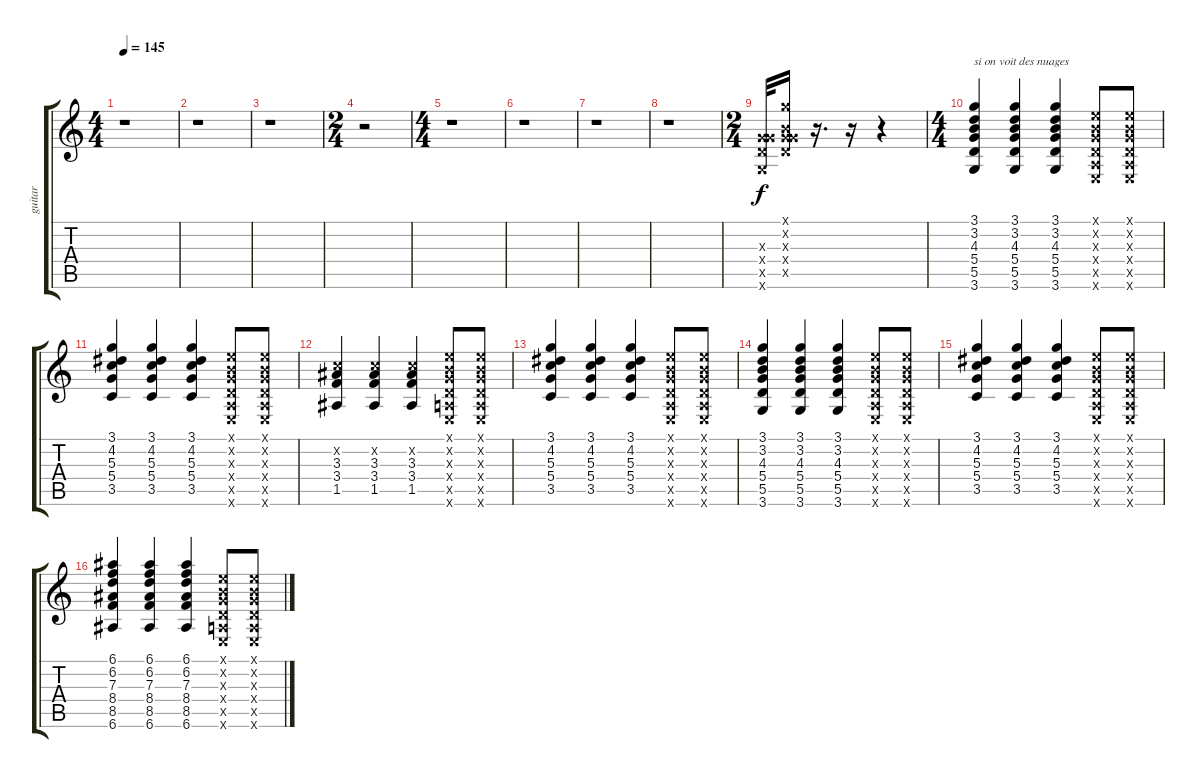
\track ("guitar" "guitar") {instrument acousticguitarsteel}
\staff {score tabs}
\tuning (E4 B3 G3 D3 A2 E2) {hide}
\ts (4 4)
\tempo 145
\clef g2
\ks c
r.1{dy f instrument acousticguitarsteel} |
r.1 |
r.1 |
\ts (2 4)
r.2 |
\ts (4 4)
r.1 |
r.1 |
r.1 |
r.1 |
\ts (2 4)
(0.3{x} 5.4{x} 5.5{x} 3.6{x}).32 (3.1{x} 0.2{x} 0.3{x} 5.4{x} 5.5{x}).16 r.16{d} r.16 r.4 |
\ts (4 4)
(3.1 3.2 4.3 5.4 5.5 3.6).4{txt "si on voit des nuages"} (3.1 3.2 4.3 5.4 5.5 3.6).4 (3.1 3.2 4.3 5.4 5.5 3.6).4 (0.1{x} 0.2{x} 0.3{x} 0.4{x} 0.5{x} 0.6{x}).8 (0.1{x} 0.2{x} 0.3{x} 0.4{x} 0.5{x} 0.6{x}).8 |
(3.1 4.2 5.3 5.4 3.5).4 (3.1 4.2 5.3 5.4 3.5).4 (3.1 4.2 5.3 5.4 3.5).4 (0.1{x} 0.2{x} 0.3{x} 0.4{x} 0.5{x} 0.6{x}).8 (0.1{x} 0.2{x} 0.3{x} 0.4{x} 0.5{x} 0.6{x}).8 |
(1.2{x} 3.3 3.4 1.5).4 (1.2{x} 3.3 3.4 1.5).4 (1.2{x} 3.3 3.4 1.5).4 (0.1{x} 0.2{x} 0.3{x} 0.4{x} 0.5{x} 0.6{x}).8 (0.1{x} 0.2{x} 0.3{x} 0.4{x} 0.5{x} 0.6{x}).8 |
(3.1 4.2 5.3 5.4 3.5).4 (3.1 4.2 5.3 5.4 3.5).4 (3.1 4.2 5.3 5.4 3.5).4 (0.1{x} 0.2{x} 0.3{x} 0.4{x} 0.5{x} 0.6{x}).8 (0.1{x} 0.2{x} 0.3{x} 0.4{x} 0.5{x} 0.6{x}).8 |
(3.1 3.2 4.3 5.4 5.5 3.6).4 (3.1 3.2 4.3 5.4 5.5 3.6).4 (3.1 3.2 4.3 5.4 5.5 3.6).4 (0.1{x} 0.2{x} 0.3{x} 0.4{x} 0.5{x} 0.6{x}).8 (0.1{x} 0.2{x} 0.3{x} 0.4{x} 0.5{x} 0.6{x}).8 |
(3.1 4.2 5.3 5.4 3.5).4 (3.1 4.2 5.3 5.4 3.5).4 (3.1 4.2 5.3 5.4 3.5).4 (0.1{x} 0.2{x} 0.3{x} 0.4{x} 0.5{x} 0.6{x}).8 (0.1{x} 0.2{x} 0.3{x} 0.4{x} 0.5{x} 0.6{x}).8 |
(6.1 6.2 7.3 8.4 8.5 6.6).4 (6.1 6.2 7.3 8.4 8.5 6.6).4 (6.1 6.2 7.3 8.4 8.5 6.6).4 (0.1{x} 0.2{x} 0.3{x} 0.4{x} 0.5{x} 0.6{x}).8 (0.1{x} 0.2{x} 0.3{x} 0.4{x} 0.5{x} 0.6{x}).8
